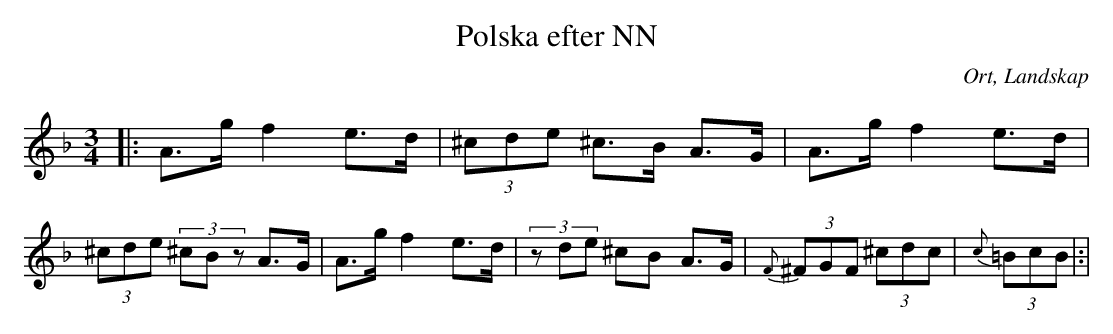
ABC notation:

X:1
T:Polska efter NN
O:Ort, Landskap
M:3/4
L:1/8
K:Dm
|: A>g f2 e>d|(3^cde ^c>B A>G|A>g f2 e>d|(3^cde (3^cBz A>G|A>g f2 e>d|(3zde ^cB A>G|{F}(3^FGF (3^cdc|{c}(3=BcB|:|
